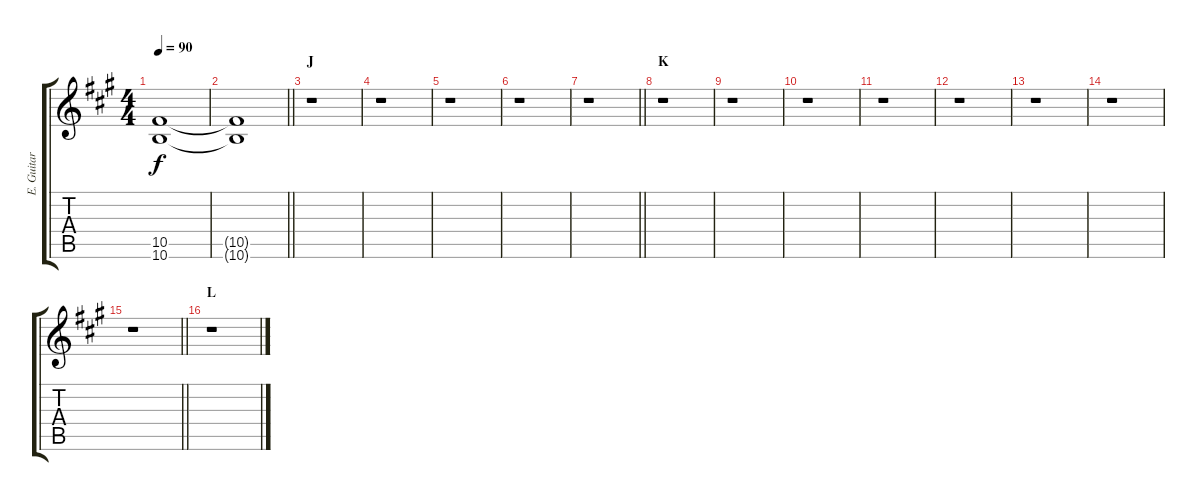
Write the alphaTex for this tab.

\track ("E. Guitar III" "E. Guitar ") {instrument overdrivenguitar}
\staff {score tabs}
\tuning (Eb4 Bb3 Gb3 Db3 Ab2 Db2) {hide}
\ts (4 4)
\tempo 90
\clef g2
\ks a
(10.5 10.6).1{dy f} |
\barLineRight lightlight
(10.5{t} 10.6{t}).1 |
\section ("" "J")
r.1 |
r.1 |
r.1 |
r.1 |
\barLineRight lightlight
r.1 |
\section ("" "K")
r.1 |
r.1 |
r.1 |
r.1 |
r.1 |
r.1 |
r.1 |
\barLineRight lightlight
r.1 |
\section ("" "L")
r.1
